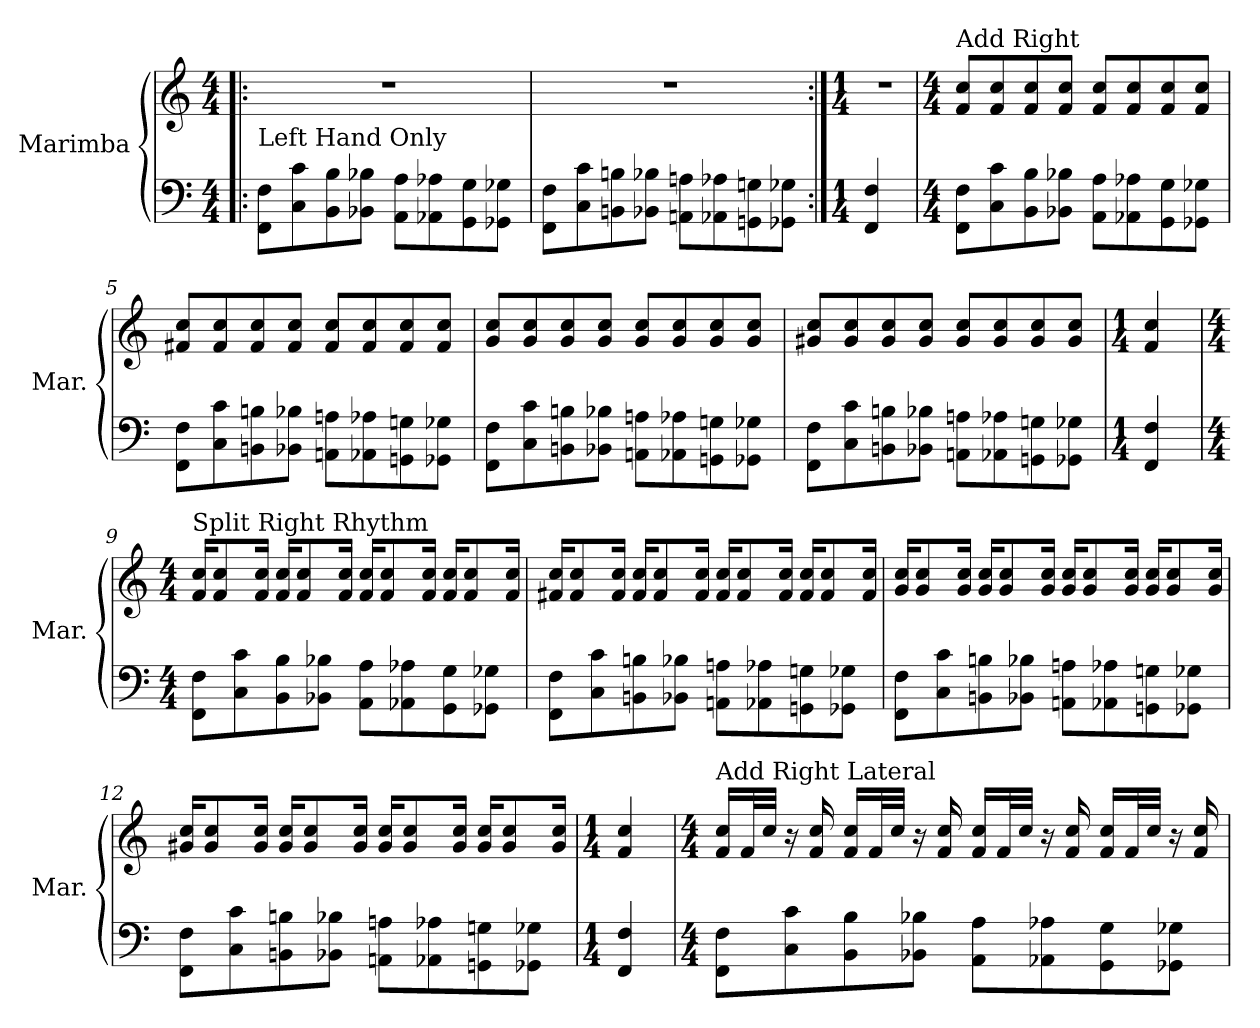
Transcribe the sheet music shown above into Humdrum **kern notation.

**kern	**kern
*part1	*part1
*staff2	*staff1
*I"Marimba	*
*I'Mar.	*
!!LO:PB:g=z
*clefF4	*clefG2
*k[]	*k[]
*M4/4	*M4/4
=1!|:	=1!|:
!LO:TX:a:t=Left Hand Only	!
8FFi\ 8FiL	1r
8Ci\ 8ci	.
8BBi\ 8Bi	.
8BB-Xi\ 8B-XiJ	.
8AAi\ 8AiL	.
8AA-Xi\ 8A-Xi	.
8GGi\ 8Gi	.
8GG-Xi\ 8G-XiJ	.
=2	=2
8FFi\ 8FiL	1r
8Ci\ 8ci	.
8BBni\ 8Bni	.
8BB-Xi\ 8B-XiJ	.
8AAni\ 8AniL	.
8AA-Xi\ 8A-Xi	.
8GGni\ 8Gni	.
8GG-Xi\ 8G-XiJ	.
=3:|!	=3:|!
*M1/4	*M1/4
!	!LO:N:vis=1
4FFi/ 4Fi	4r
!!LO:LB:g=z
=4	=4
*M4/4	*M4/4
!	!LO:TX:a:t=Add Right
8FFi\ 8FiL	8fi/ 8cciL
8Ci\ 8ci	8fi/ 8cci
8BBi\ 8Bi	8fi/ 8cci
8BB-Xi\ 8B-XiJ	8fi/ 8cciJ
8AAi\ 8AiL	8fi/ 8cciL
8AA-Xi\ 8A-Xi	8fi/ 8cci
8GGi\ 8Gi	8fi/ 8cci
8GG-Xi\ 8G-XiJ	8fi/ 8cciJ
=5	=5
8FFi\ 8FiL	8f#Xi/ 8cciL
8Ci\ 8ci	8f#i/ 8cci
8BBni\ 8Bni	8f#i/ 8cci
8BB-Xi\ 8B-XiJ	8f#i/ 8cciJ
8AAni\ 8AniL	8f#i/ 8cciL
8AA-Xi\ 8A-Xi	8f#i/ 8cci
8GGni\ 8Gni	8f#i/ 8cci
8GG-Xi\ 8G-XiJ	8f#i/ 8cciJ
=6	=6
8FFi\ 8FiL	8gi/ 8cciL
8Ci\ 8ci	8gi/ 8cci
8BBni\ 8Bni	8gi/ 8cci
8BB-Xi\ 8B-XiJ	8gi/ 8cciJ
8AAni\ 8AniL	8gi/ 8cciL
8AA-Xi\ 8A-Xi	8gi/ 8cci
8GGni\ 8Gni	8gi/ 8cci
8GG-Xi\ 8G-XiJ	8gi/ 8cciJ
=7	=7
8FFi\ 8FiL	8g#Xi/ 8cciL
8Ci\ 8ci	8g#i/ 8cci
8BBni\ 8Bni	8g#i/ 8cci
8BB-Xi\ 8B-XiJ	8g#i/ 8cciJ
8AAni\ 8AniL	8g#i/ 8cciL
8AA-Xi\ 8A-Xi	8g#i/ 8cci
8GGni\ 8Gni	8g#i/ 8cci
8GG-Xi\ 8G-XiJ	8g#i/ 8cciJ
=8	=8
*M1/4	*M1/4
4FFi/ 4Fi	4fi/ 4cci
!!LO:LB:g=z
=9	=9
*M4/4	*M4/4
!	!LO:TX:a:t=Split Right Rhythm
8FFi\ 8FiL	16fi/ 16cciKL
.	8fi/ 8cci
8Ci\ 8ci	.
.	16fi/ 16cciJk
8BBi\ 8Bi	16fi/ 16cciKL
.	8fi/ 8cci
8BB-Xi\ 8B-XiJ	.
.	16fi/ 16cciJk
8AAi\ 8AiL	16fi/ 16cciKL
.	8fi/ 8cci
8AA-Xi\ 8A-Xi	.
.	16fi/ 16cciJk
8GGi\ 8Gi	16fi/ 16cciKL
.	8fi/ 8cci
8GG-Xi\ 8G-XiJ	.
.	16fi/ 16cciJk
=10	=10
8FFi\ 8FiL	16f#Xi/ 16cciKL
.	8f#i/ 8cci
8Ci\ 8ci	.
.	16f#i/ 16cciJk
8BBni\ 8Bni	16f#i/ 16cciKL
.	8f#i/ 8cci
8BB-Xi\ 8B-XiJ	.
.	16f#i/ 16cciJk
8AAni\ 8AniL	16f#i/ 16cciKL
.	8f#i/ 8cci
8AA-Xi\ 8A-Xi	.
.	16f#i/ 16cciJk
8GGni\ 8Gni	16f#i/ 16cciKL
.	8f#i/ 8cci
8GG-Xi\ 8G-XiJ	.
.	16f#i/ 16cciJk
=11	=11
8FFi\ 8FiL	16gi/ 16cciKL
.	8gi/ 8cci
8Ci\ 8ci	.
.	16gi/ 16cciJk
8BBni\ 8Bni	16gi/ 16cciKL
.	8gi/ 8cci
8BB-Xi\ 8B-XiJ	.
.	16gi/ 16cciJk
8AAni\ 8AniL	16gi/ 16cciKL
.	8gi/ 8cci
8AA-Xi\ 8A-Xi	.
.	16gi/ 16cciJk
8GGni\ 8Gni	16gi/ 16cciKL
.	8gi/ 8cci
8GG-Xi\ 8G-XiJ	.
.	16gi/ 16cciJk
=12	=12
8FFi\ 8FiL	16g#Xi/ 16cciKL
.	8g#i/ 8cci
8Ci\ 8ci	.
.	16g#i/ 16cciJk
8BBni\ 8Bni	16g#i/ 16cciKL
.	8g#i/ 8cci
8BB-Xi\ 8B-XiJ	.
.	16g#i/ 16cciJk
8AAni\ 8AniL	16g#i/ 16cciKL
.	8g#i/ 8cci
8AA-Xi\ 8A-Xi	.
.	16g#i/ 16cciJk
8GGni\ 8Gni	16g#i/ 16cciKL
.	8g#i/ 8cci
8GG-Xi\ 8G-XiJ	.
.	16g#i/ 16cciJk
=13	=13
*M1/4	*M1/4
4FFi/ 4Fi	4fi/ 4cci
!!LO:LB:g=z
=14	=14
*M4/4	*M4/4
!	!LO:TX:a:t=Add Right Lateral
8FFi\ 8FiL	16fi/ 16cciLL
.	32fi/L
.	32cci/JJJ
8Ci\ 8ci	16r
.	16fi/ 16cci
8BBi\ 8Bi	16fi/ 16cciLL
.	32fi/L
.	32cci/JJJ
8BB-Xi\ 8B-XiJ	16r
.	16fi/ 16cci
8AAi\ 8AiL	16fi/ 16cciLL
.	32fi/L
.	32cci/JJJ
8AA-Xi\ 8A-Xi	16r
.	16fi/ 16cci
8GGi\ 8Gi	16fi/ 16cciLL
.	32fi/L
.	32cci/JJJ
8GG-Xi\ 8G-XiJ	16r
.	16fi/ 16cci
=	=
*-	*-
